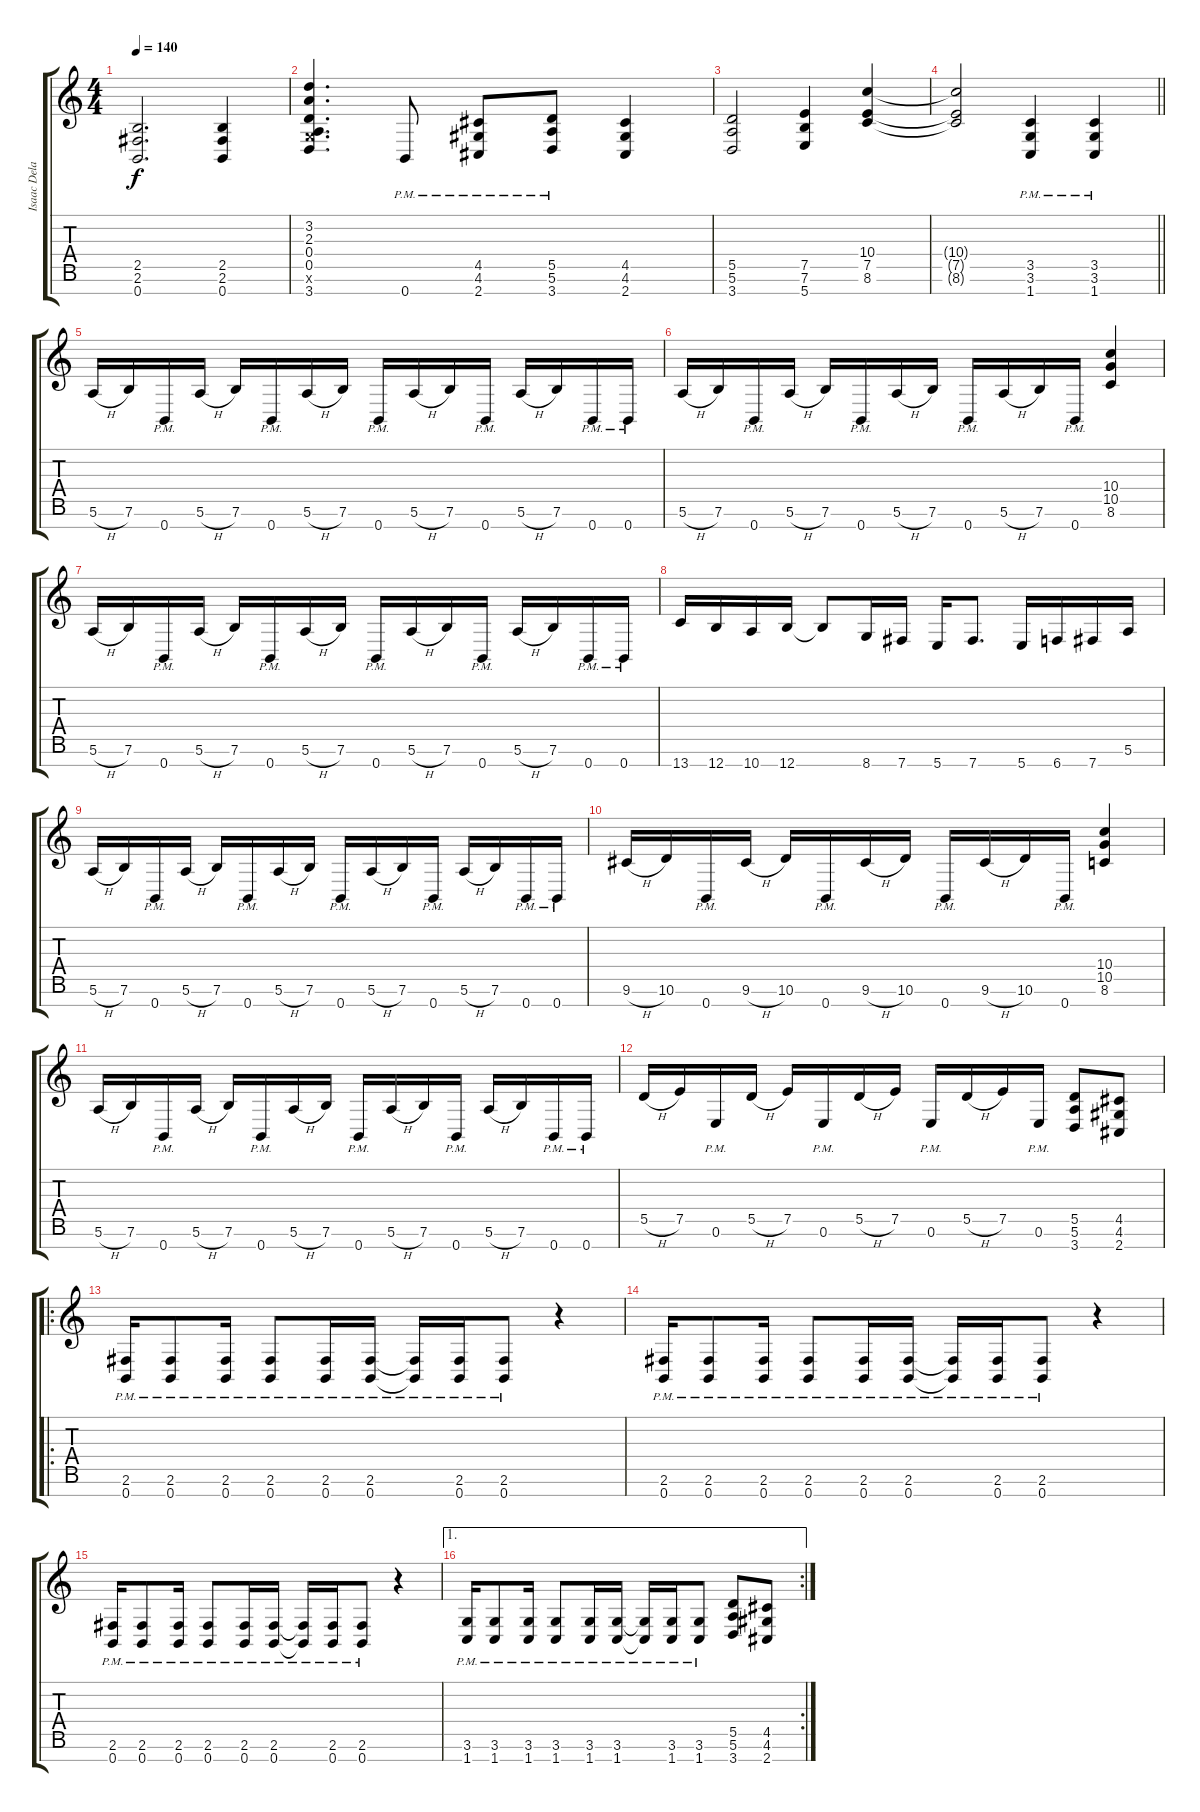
\track ("Isaac Delahaye" "Isaac Dela") {instrument distortionguitar}
\staff {score tabs}
\tuning (E4 B3 G3 D3 A2 E2 B1) {hide}
\ts (4 4)
\tempo 140
\clef g2
\ks c
(2.5 2.6 0.7).2{d dy f} (2.5 2.6 0.7).4 |
(3.2 2.3 0.4 0.5 3.6{x} 3.7).4{d} 0.7{pm}.8 (4.5{pm} 4.6{pm} 2.7{pm}).8 (5.5{pm} 5.6{pm} 3.7{pm}).8 (4.5 4.6 2.7).4 |
(5.5 5.6 3.7).2 (7.5 7.6 5.7).4 (10.4 7.5 8.6).4 |
\barLineRight lightlight
(10.4{t} 7.5{t} 8.6{t}).2 (3.5{pm} 3.6{pm} 1.7{pm}).4 (3.5{pm} 3.6{pm} 1.7{pm}).4 |
5.6{h}.16 7.6.16 0.7{pm}.16 5.6{h}.16 7.6.16 0.7{pm}.16 5.6{h}.16 7.6.16 0.7{pm}.16 5.6{h}.16 7.6.16 0.7{pm}.16 5.6{h}.16 7.6.16 0.7{pm}.16 0.7{pm}.16 |
5.6{h}.16 7.6.16 0.7{pm}.16 5.6{h}.16 7.6.16 0.7{pm}.16 5.6{h}.16 7.6.16 0.7{pm}.16 5.6{h}.16 7.6.16 0.7{pm}.16 (10.4 10.5 8.6).4 |
5.6{h}.16 7.6.16 0.7{pm}.16 5.6{h}.16 7.6.16 0.7{pm}.16 5.6{h}.16 7.6.16 0.7{pm}.16 5.6{h}.16 7.6.16 0.7{pm}.16 5.6{h}.16 7.6.16 0.7{pm}.16 0.7{pm}.16 |
13.7.16 12.7.16 10.7.16 12.7.16 12.7{t}.8 8.7.16 7.7.16 5.7.16 7.7.8{d} 5.7.16 6.7.16 7.7.16 5.6.16 |
5.6{h}.16 7.6.16 0.7{pm}.16 5.6{h}.16 7.6.16 0.7{pm}.16 5.6{h}.16 7.6.16 0.7{pm}.16 5.6{h}.16 7.6.16 0.7{pm}.16 5.6{h}.16 7.6.16 0.7{pm}.16 0.7{pm}.16 |
9.6{h}.16 10.6.16 0.7{pm}.16 9.6{h}.16 10.6.16 0.7{pm}.16 9.6{h}.16 10.6.16 0.7{pm}.16 9.6{h}.16 10.6.16 0.7{pm}.16 (10.4 10.5 8.6).4 |
5.6{h}.16 7.6.16 0.7{pm}.16 5.6{h}.16 7.6.16 0.7{pm}.16 5.6{h}.16 7.6.16 0.7{pm}.16 5.6{h}.16 7.6.16 0.7{pm}.16 5.6{h}.16 7.6.16 0.7{pm}.16 0.7{pm}.16 |
5.5{h}.16 7.5.16 0.6{pm}.16 5.5{h}.16 7.5.16 0.6{pm}.16 5.5{h}.16 7.5.16 0.6{pm}.16 5.5{h}.16 7.5.16 0.6{pm}.16 (5.5 5.6 3.7).8 (4.5 4.6 2.7).8 |
\ro
(2.6{pm} 0.7{pm}).16 (2.6{pm} 0.7{pm}).8 (2.6{pm} 0.7{pm}).16 (2.6{pm} 0.7{pm}).8 (2.6{pm} 0.7{pm}).16 (2.6{pm} 0.7{pm}).16 (2.6{pm t} 0.7{pm t}).16 (2.6{pm} 0.7{pm}).16 (2.6{pm} 0.7{pm}).8 r.4 |
(2.6{pm} 0.7{pm}).16 (2.6{pm} 0.7{pm}).8 (2.6{pm} 0.7{pm}).16 (2.6{pm} 0.7{pm}).8 (2.6{pm} 0.7{pm}).16 (2.6{pm} 0.7{pm}).16 (2.6{pm t} 0.7{pm t}).16 (2.6{pm} 0.7{pm}).16 (2.6{pm} 0.7{pm}).8 r.4 |
(2.6{pm} 0.7{pm}).16 (2.6{pm} 0.7{pm}).8 (2.6{pm} 0.7{pm}).16 (2.6{pm} 0.7{pm}).8 (2.6{pm} 0.7{pm}).16 (2.6{pm} 0.7{pm}).16 (2.6{pm t} 0.7{pm t}).16 (2.6{pm} 0.7{pm}).16 (2.6{pm} 0.7{pm}).8 r.4 |
\ae 1
\rc 2
(3.6{pm} 1.7{pm}).16 (3.6{pm} 1.7{pm}).8 (3.6{pm} 1.7{pm}).16 (3.6{pm} 1.7{pm}).8 (3.6{pm} 1.7{pm}).16 (3.6{pm} 1.7{pm}).16 (3.6{pm t} 1.7{pm t}).16 (3.6{pm} 1.7{pm}).16 (3.6{pm} 1.7{pm}).8 (5.5 5.6 3.7).8 (4.5 4.6 2.7).8
